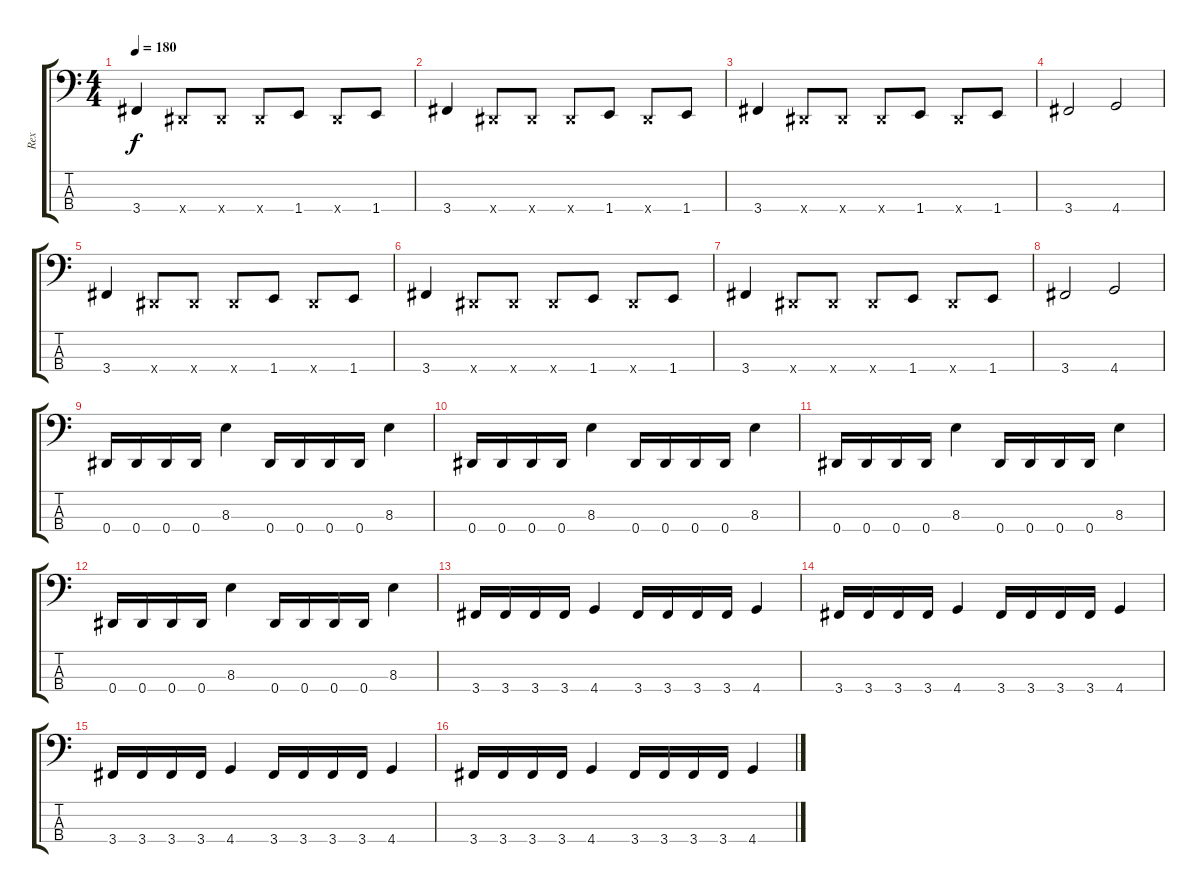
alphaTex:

\track ("Rex" "Rex") {instrument electricbasspick}
\staff {score tabs}
\tuning (Gb2 Db2 Ab1 Eb1) {hide}
\ts (4 4)
\tempo 180
\clef f4
\ks c
3.4.4{dy f} 0.4{x}.8 0.4{x}.8 0.4{x}.8 1.4.8 0.4{x}.8 1.4.8 |
3.4.4 0.4{x}.8 0.4{x}.8 0.4{x}.8 1.4.8 0.4{x}.8 1.4.8 |
3.4.4 0.4{x}.8 0.4{x}.8 0.4{x}.8 1.4.8 0.4{x}.8 1.4.8 |
3.4.2 4.4.2 |
3.4.4 0.4{x}.8 0.4{x}.8 0.4{x}.8 1.4.8 0.4{x}.8 1.4.8 |
3.4.4 0.4{x}.8 0.4{x}.8 0.4{x}.8 1.4.8 0.4{x}.8 1.4.8 |
3.4.4 0.4{x}.8 0.4{x}.8 0.4{x}.8 1.4.8 0.4{x}.8 1.4.8 |
3.4.2 4.4.2 |
0.4.16 0.4.16 0.4.16 0.4.16 8.3.4 0.4.16 0.4.16 0.4.16 0.4.16 8.3.4 |
0.4.16 0.4.16 0.4.16 0.4.16 8.3.4 0.4.16 0.4.16 0.4.16 0.4.16 8.3.4 |
0.4.16 0.4.16 0.4.16 0.4.16 8.3.4 0.4.16 0.4.16 0.4.16 0.4.16 8.3.4 |
0.4.16 0.4.16 0.4.16 0.4.16 8.3.4 0.4.16 0.4.16 0.4.16 0.4.16 8.3.4 |
3.4.16 3.4.16 3.4.16 3.4.16 4.4.4 3.4.16 3.4.16 3.4.16 3.4.16 4.4.4 |
3.4.16 3.4.16 3.4.16 3.4.16 4.4.4 3.4.16 3.4.16 3.4.16 3.4.16 4.4.4 |
3.4.16 3.4.16 3.4.16 3.4.16 4.4.4 3.4.16 3.4.16 3.4.16 3.4.16 4.4.4 |
3.4.16 3.4.16 3.4.16 3.4.16 4.4.4 3.4.16 3.4.16 3.4.16 3.4.16 4.4.4
